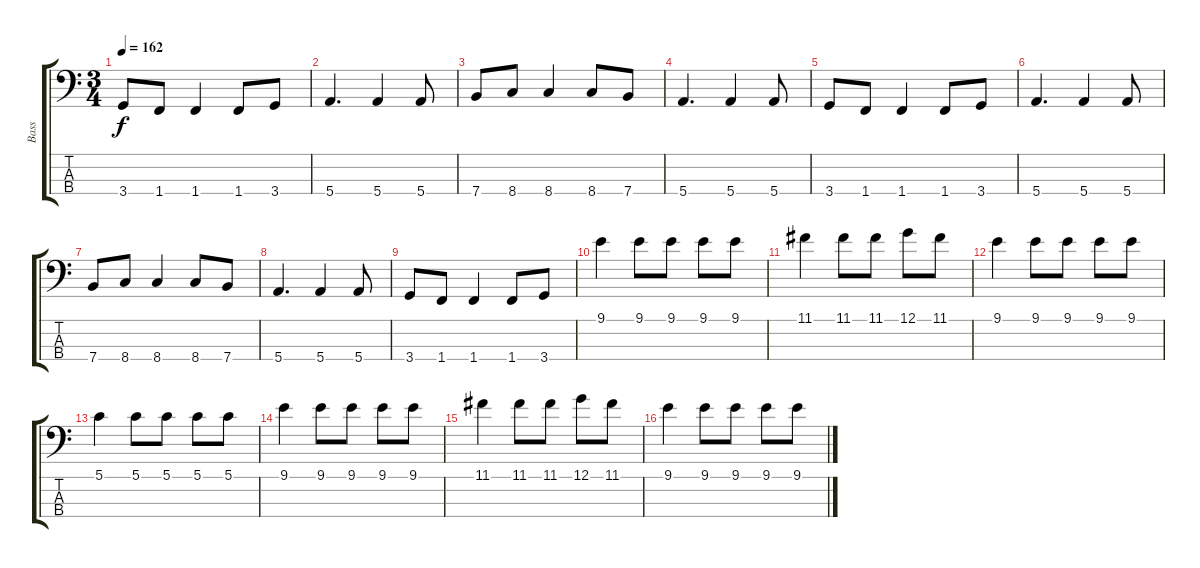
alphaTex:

\track ("Bass" "Bass") {instrument electricbasspick}
\staff {score tabs}
\tuning (G2 D2 A1 E1) {hide}
\ts (3 4)
\tempo 162
\clef f4
\ks c
3.4.8{dy f} 1.4.8 1.4.4 1.4.8 3.4.8 |
5.4.4{d} 5.4.4 5.4.8 |
7.4.8 8.4.8 8.4.4 8.4.8 7.4.8 |
5.4.4{d} 5.4.4 5.4.8 |
3.4.8 1.4.8 1.4.4 1.4.8 3.4.8 |
5.4.4{d} 5.4.4 5.4.8 |
7.4.8 8.4.8 8.4.4 8.4.8 7.4.8 |
5.4.4{d} 5.4.4 5.4.8 |
3.4.8 1.4.8 1.4.4 1.4.8 3.4.8 |
9.1.4 9.1.8 9.1.8 9.1.8 9.1.8 |
11.1.4 11.1.8 11.1.8 12.1.8 11.1.8 |
9.1.4 9.1.8 9.1.8 9.1.8 9.1.8 |
5.1.4 5.1.8 5.1.8 5.1.8 5.1.8 |
9.1.4 9.1.8 9.1.8 9.1.8 9.1.8 |
11.1.4 11.1.8 11.1.8 12.1.8 11.1.8 |
9.1.4 9.1.8 9.1.8 9.1.8 9.1.8
